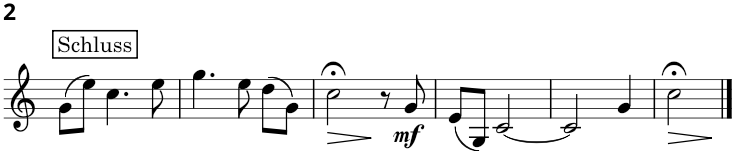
**kern	**dynam
*part1	*part1
*staff1	*staff1
*I"Alphorn	*
*I'Alphn.	*
!!LO:PB:g=z
*clefG2	*
*Trd4c7	*
*k[]	*
*M3/4	*
!!LO:REH:place=s1:a:cj:fs=11:t=Schluss
=32	=32
(8g\L	.
8ee\J)	.
4.cc\	.
8ee\	.
=33	=33
4.gg\	.
8ee\	.
(8dd\L	.
8g\J)	.
=34	=34
!	!LO:HP:b
2cc;<\	>
8r	]
!	!LO:DY:b
8g/	mf
=35	=35
(8e/L	.
8G/J)	.
[2c/	.
=36	=36
2c/]	.
4g/	.
=37	=37
!	!LO:HP:b
2cc;<\	>
.	]
==	==
*-	*-
